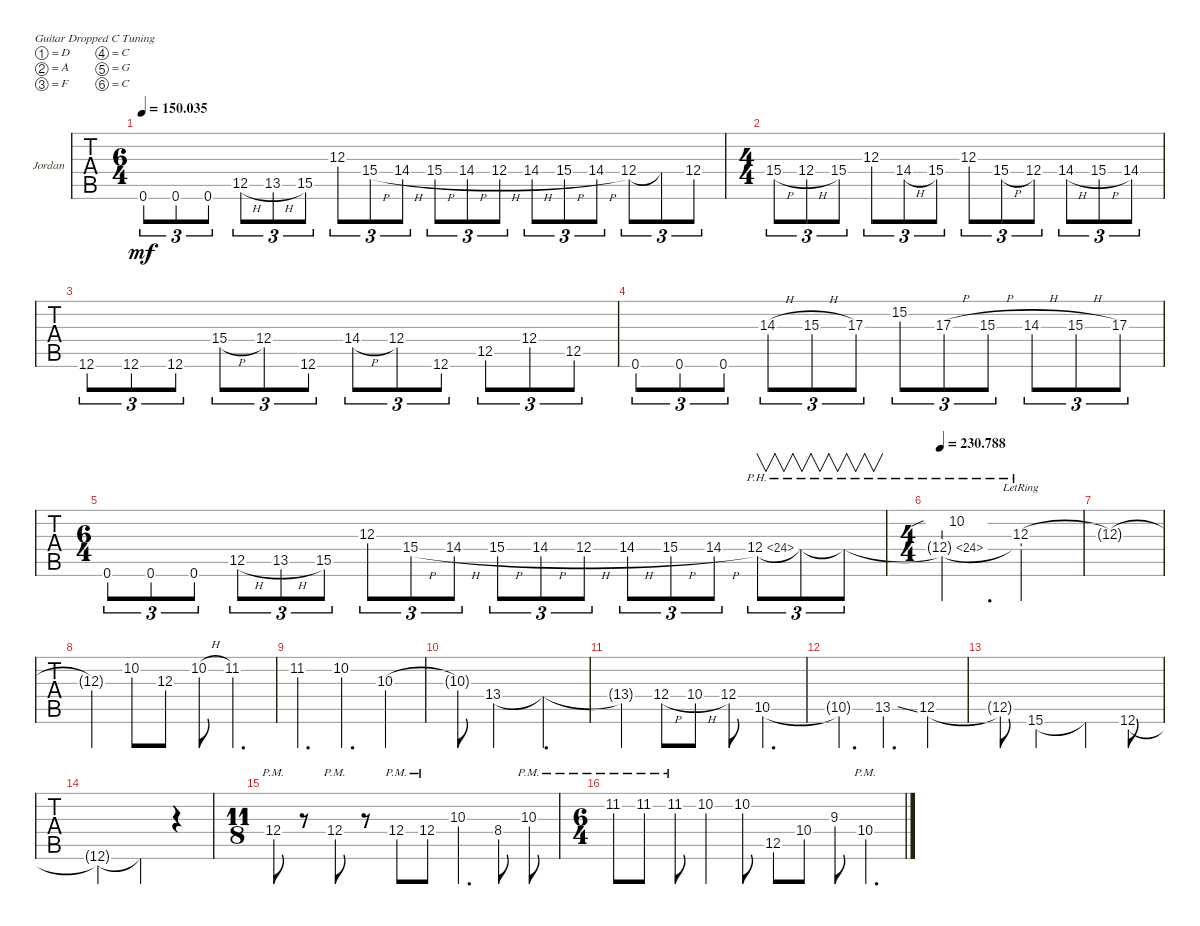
\bracketExtendMode groupsimilarinstruments
\firstSystemTrackNameOrientation horizontal
\otherSystemsTrackNameOrientation horizontal
\track ("Jid-Lee" "Jordan") {instrument overdrivenguitar}
\staff {tabs}
\tuning (D4 A3 F3 C3 G2 C2)
\ts (6 4)
\tempo
150.035
\accidentals auto
\clef g2
\ottava regular
\simile none
\ks c
0.6.8{tu (3 2) dy mf} 0.6.8{tu (3 2)} 0.6.8{tu (3 2)} 12.5{h}.8{tu (3 2)} 13.5{h}.8{tu (3 2)} 15.5.8{tu (3 2)} 12.3.8{tu (3 2)} 15.4{h}.8{tu (3 2)} 14.4{h}.8{tu (3 2)} 15.4{h}.8{tu (3 2)} 14.4{h}.8{tu (3 2)} 12.4{h}.8{tu (3 2)} 14.4{h}.8{tu (3 2)} 15.4{h}.8{tu (3 2)} 14.4{h}.8{tu (3 2)} 12.4.8{tu (3 2)} 12.4{t}.8{tu (3 2)} 12.4.8{tu (3 2)} |
\ts (4 4)
15.4{h}.8{tu (3 2)} 12.4{h}.8{tu (3 2)} 15.4.8{tu (3 2)} 12.3.8{tu (3 2)} 14.4{h}.8{tu (3 2)} 15.4.8{tu (3 2)} 12.3.8{tu (3 2)} 15.4{h}.8{tu (3 2)} 12.4.8{tu (3 2)} 14.4{h}.8{tu (3 2)} 15.4{h}.8{tu (3 2)} 14.4.8{tu (3 2)} |
12.6.8{tu (3 2)} 12.6.8{tu (3 2)} 12.6.8{tu (3 2)} 15.4{h}.8{tu (3 2)} 12.4.8{tu (3 2)} 12.6.8{tu (3 2)} 14.4{h}.8{tu (3 2)} 12.4.8{tu (3 2)} 12.6.8{tu (3 2)} 12.5.8{tu (3 2)} 12.4.8{tu (3 2)} 12.5.8{tu (3 2)} |
0.6.8{tu (3 2)} 0.6.8{tu (3 2)} 0.6.8{tu (3 2)} 14.3{h}.8{tu (3 2)} 15.3{h}.8{tu (3 2)} 17.3.8{tu (3 2)} 15.2.8{tu (3 2)} 17.3{h}.8{tu (3 2)} 15.3{h}.8{tu (3 2)} 14.3{h}.8{tu (3 2)} 15.3{h}.8{tu (3 2)} 17.3.8{tu (3 2)} |
\ts (6 4)
0.6.8{tu (3 2)} 0.6.8{tu (3 2)} 0.6.8{tu (3 2)} 12.5{h}.8{tu (3 2)} 13.5{h}.8{tu (3 2)} 15.5.8{tu (3 2)} 12.3.8{tu (3 2)} 15.4{h}.8{tu (3 2)} 14.4{h}.8{tu (3 2)} 15.4{h}.8{tu (3 2)} 14.4{h}.8{tu (3 2)} 12.4{h}.8{tu (3 2)} 14.4{h}.8{tu (3 2)} 15.4{h}.8{tu (3 2)} 14.4{h}.8{tu (3 2)} 12.4{ph 12}.8{v tu (3 2)} 12.4{ph 12 t}.8{v tu (3 2)} 12.4{ph 12 t}.8{v tu (3 2)} |
\ts (4 4)
\tempo
230.788 (10.2{sib} 12.4{ph 12 t}).2{d} (12.3{lr} 12.4{ph 12 t}).4 |
12.3{t}.1 |
12.3{t}.4 10.2.8 12.3.8 10.2{h}.8 11.2.4{d} |
11.2.4{d} 10.2.4{d} 10.3.4 |
10.3{t}.8 13.4.2 13.4{t}.4{d} |
13.4{t}.4 12.4{h}.8 10.4{h}.8 12.4.8 10.5.4{d} |
10.5{t}.4{d} 13.5{ss}.4{d} 12.5.4 |
12.5{t}.8 15.6.2 15.6{t}.4 12.6.8 |
12.6{t}.2 12.6{t}.4 r.4 |
\ts (11 8)
12.4{pm}.8 r.8 12.4{pm}.8 r.8 12.4{pm}.8 12.4{pm}.8 10.3.4{d} 8.4.8 10.3{pm}.8 |
\ts (6 4)
11.2{pm}.8 11.2{pm}.8 11.2{pm}.8 10.2.4 10.2.8 12.5.8 10.4.8 9.3.8 10.4{pm}.4{d}
